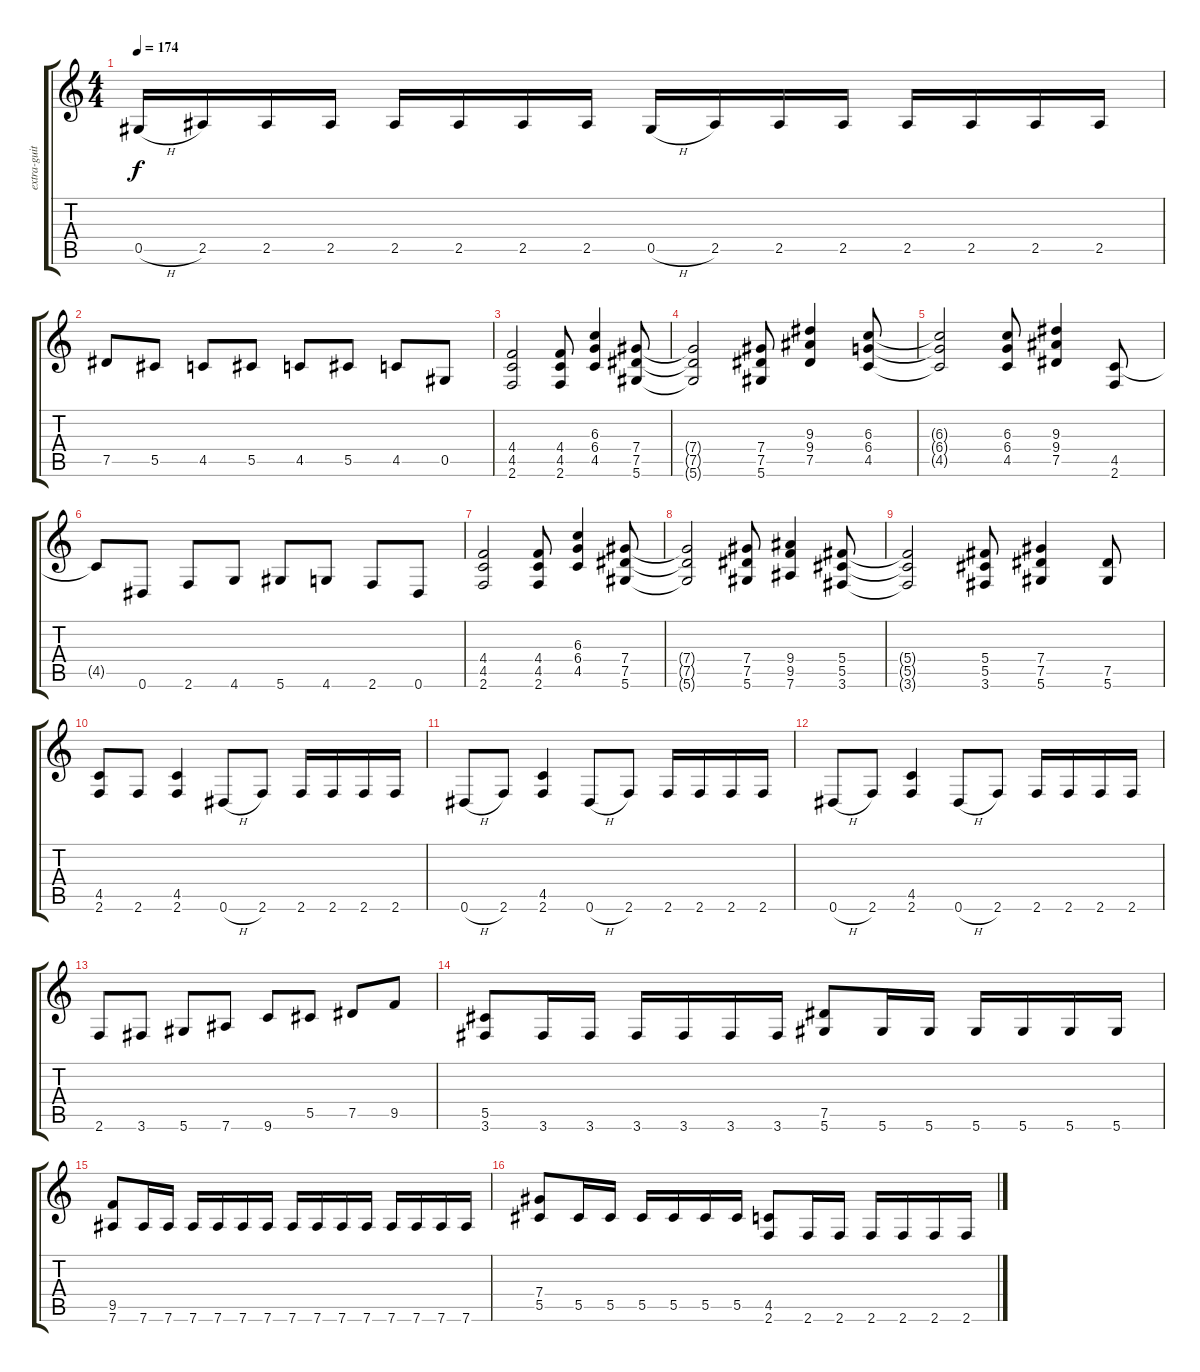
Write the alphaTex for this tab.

\track ("extra-guitar" "extra-guit") {instrument distortionguitar}
\staff {score tabs}
\tuning (Eb4 Bb3 Gb3 Db3 Ab2 Eb2) {hide}
\ts (4 4)
\tempo 174
\clef g2
\ks c
0.5{h}.16{dy f} 2.5.16 2.5.16 2.5.16 2.5.16 2.5.16 2.5.16 2.5.16 0.5{h}.16 2.5.16 2.5.16 2.5.16 2.5.16 2.5.16 2.5.16 2.5.16 |
7.5.8 5.5.8 4.5.8 5.5.8 4.5.8 5.5.8 4.5.8 0.5.8 |
(4.4 4.5 2.6).2 (4.4 4.5 2.6).8 (6.3 6.4 4.5).4 (7.4 7.5 5.6).8 |
(7.4{t} 7.5{t} 5.6{t}).2 (7.4 7.5 5.6).8 (9.3 9.4 7.5).4 (6.3 6.4 4.5).8 |
(6.3{t} 6.4{t} 4.5{t}).2 (6.3 6.4 4.5).8 (9.3 9.4 7.5).4 (4.5 2.6).8 |
4.5{t}.8 0.6.8 2.6.8 4.6.8 5.6.8 4.6.8 2.6.8 0.6.8 |
(4.4 4.5 2.6).2 (4.4 4.5 2.6).8 (6.3 6.4 4.5).4 (7.4 7.5 5.6).8 |
(7.4{t} 7.5{t} 5.6{t}).2 (7.4 7.5 5.6).8 (9.4 9.5 7.6).4 (5.4 5.5 3.6).8 |
(5.4{t} 5.5{t} 3.6{t}).2 (5.4 5.5 3.6).8 (7.4 7.5 5.6).4 (7.5 5.6).8 |
(4.5 2.6).8 2.6.8 (4.5 2.6).4 0.6{h}.8 2.6.8 2.6.16 2.6.16 2.6.16 2.6.16 |
0.6{h}.8 2.6.8 (4.5 2.6).4 0.6{h}.8 2.6.8 2.6.16 2.6.16 2.6.16 2.6.16 |
0.6{h}.8 2.6.8 (4.5 2.6).4 0.6{h}.8 2.6.8 2.6.16 2.6.16 2.6.16 2.6.16 |
2.6.8 3.6.8 5.6.8 7.6.8 9.6.8 5.5.8 7.5.8 9.5.8 |
(5.5 3.6).8 3.6.16 3.6.16 3.6.16 3.6.16 3.6.16 3.6.16 (7.5 5.6).8 5.6.16 5.6.16 5.6.16 5.6.16 5.6.16 5.6.16 |
(9.5 7.6).8 7.6.16 7.6.16 7.6.16 7.6.16 7.6.16 7.6.16 7.6.16 7.6.16 7.6.16 7.6.16 7.6.16 7.6.16 7.6.16 7.6.16 |
(7.4 5.5).8 5.5.16 5.5.16 5.5.16 5.5.16 5.5.16 5.5.16 (4.5 2.6).8 2.6.16 2.6.16 2.6.16 2.6.16 2.6.16 2.6.16
